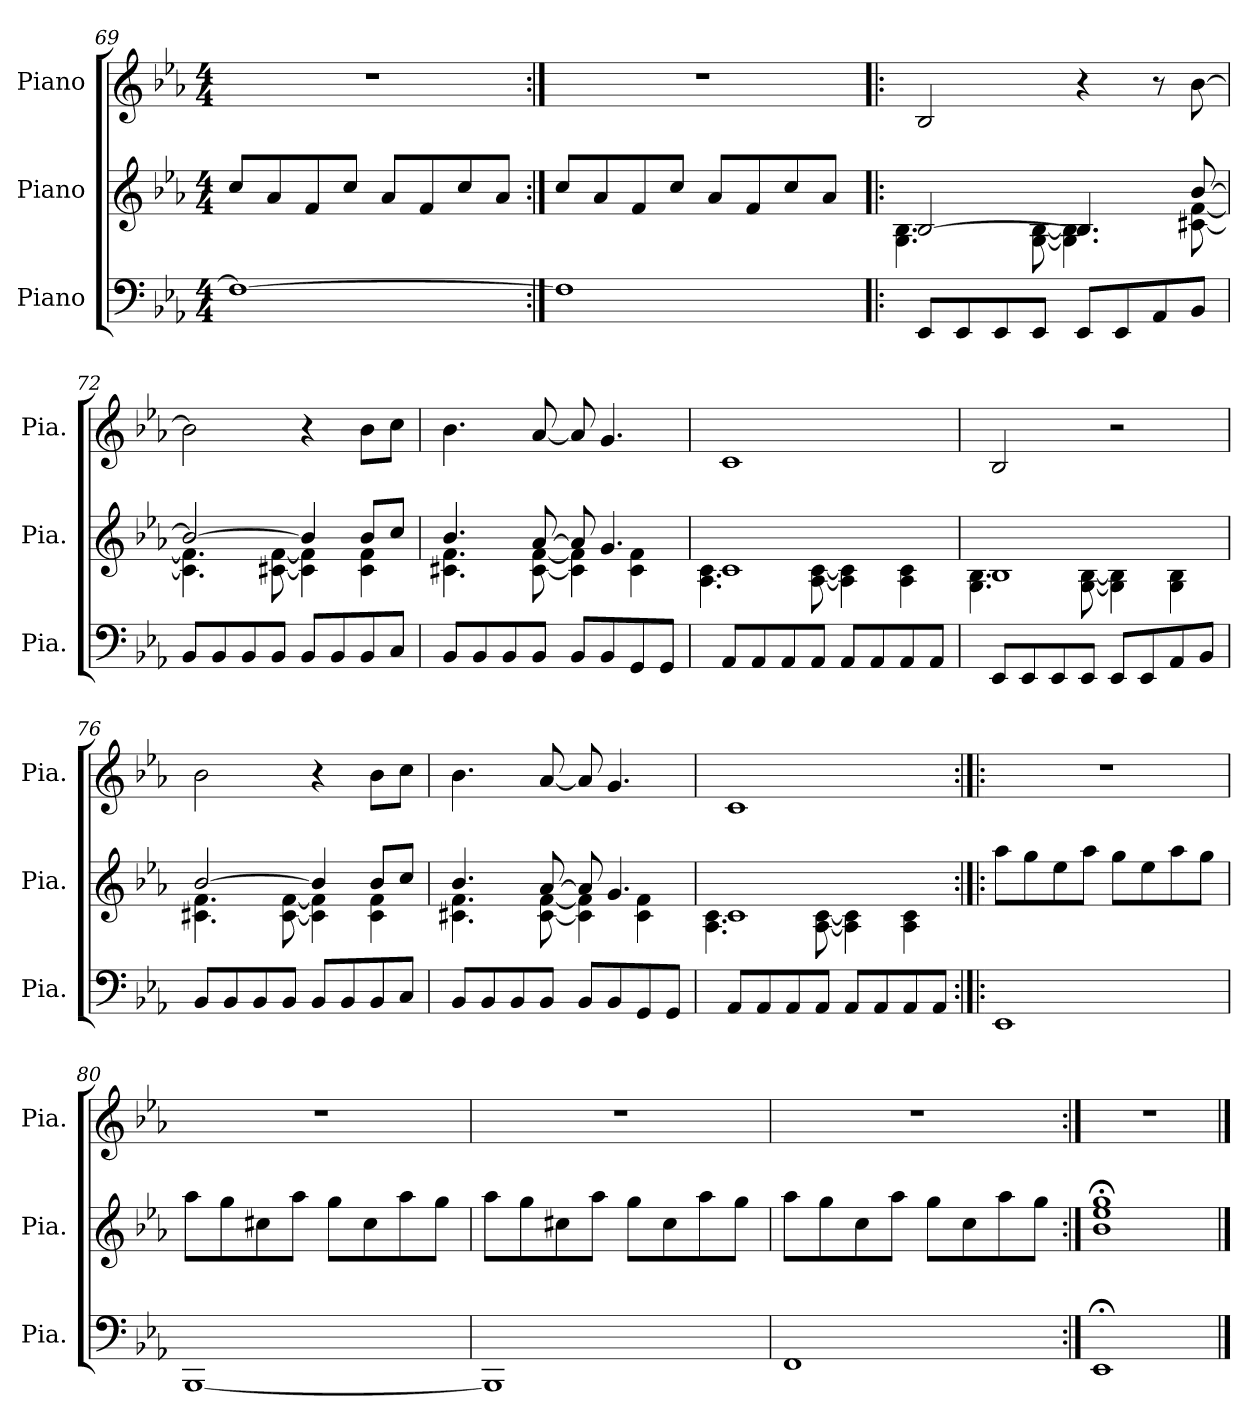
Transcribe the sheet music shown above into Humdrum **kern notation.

**kern	**kern	**kern
*part3	*part2	*part1
*staff3	*staff2	*staff1
*I"Piano	*I"Piano	*I"Piano
*I'Pia.	*I'Pia.	*I'Pia.
*clefF4	*clefG2	*clefG2
*k[b-e-a-]	*k[b-e-a-]	*k[b-e-a-]
*M4/4	*M4/4	*M4/4
=69	=69	=69
1F_	8cc/L	1r
.	8a-/	.
.	8f/	.
.	8cc/J	.
.	8a-/L	.
.	8f/	.
.	8cc/	.
.	8a-/J	.
=70:|!	=70:|!	=70:|!
1F]	8cc/L	1r
.	8a-/	.
.	8f/	.
.	8cc/J	.
.	8a-/L	.
.	8f/	.
.	8cc/	.
.	8a-/J	.
=71!|:	=71!|:	=71!|:
*	*^	*
8EE-/L	[2B-/	4.G\ 4.B-\	2B-/
8EE-/	.	.	.
8EE-/	.	.	.
8EE-/J	.	[8G\ [8B-\	.
8EE-/L	4.B-/]	4.G\] 4.B-\]	4r
8EE-/	.	.	.
8AA-/	.	.	8r
8BB-/J	[8b-/	[8c#X\ [8f\	[8b-\
!!LO:LB:g=z
=72	=72	=72	=72
8BB-/L	2b-/_	4.c#\] 4.f\]	2b-\]
8BB-/	.	.	.
8BB-/	.	.	.
8BB-/J	.	[8c#X\ [8f\	.
8BB-/L	4b-/]	4c#\] 4f\]	4r
8BB-/	.	.	.
8BB-/	8b-/L	4c#\ 4f\	8b-\L
8C/J	8cc/J	.	8cc\J
=73	=73	=73	=73
8BB-/L	4.b-/	4.c#X\ 4.f\	4.b-\
8BB-/	.	.	.
8BB-/	.	.	.
8BB-/J	[8a-/	[8c#\ [8f\	[8a-/
8BB-/L	8a-/]	4c#\] 4f\]	8a-/]
8BB-/	4.g/	.	4.g/
8GG/	.	4c#\ 4f\	.
8GG/J	.	.	.
=74	=74	=74	=74
8AA-/L	1c	4.A-\ 4.c\	1c
8AA-/	.	.	.
8AA-/	.	.	.
8AA-/J	.	[8A-\ [8c\	.
8AA-/L	.	4A-\] 4c\]	.
8AA-/	.	.	.
8AA-/	.	4A-\ 4c\	.
8AA-/J	.	.	.
=75	=75	=75	=75
8EE-/L	1B-	4.G\ 4.B-\	2B-/
8EE-/	.	.	.
8EE-/	.	.	.
8EE-/J	.	[8G\ [8B-\	.
8EE-/L	.	4G\] 4B-\]	2r
8EE-/	.	.	.
8AA-/	.	4G\ 4B-\	.
8BB-/J	.	.	.
!!LO:LB:g=z
=76	=76	=76	=76
8BB-/L	[2b-/	4.c#X\ 4.f\	2b-\
8BB-/	.	.	.
8BB-/	.	.	.
8BB-/J	.	[8c#\ [8f\	.
8BB-/L	4b-/]	4c#\] 4f\]	4r
8BB-/	.	.	.
8BB-/	8b-/L	4c#\ 4f\	8b-\L
8C/J	8cc/J	.	8cc\J
=77	=77	=77	=77
8BB-/L	4.b-/	4.c#X\ 4.f\	4.b-\
8BB-/	.	.	.
8BB-/	.	.	.
8BB-/J	[8a-/	[8c#\ [8f\	[8a-/
8BB-/L	8a-/]	4c#\] 4f\]	8a-/]
8BB-/	4.g/	.	4.g/
8GG/	.	4c#\ 4f\	.
8GG/J	.	.	.
=78	=78	=78	=78
8AA-/L	1c	4.A-\ 4.c\	1c
8AA-/	.	.	.
8AA-/	.	.	.
8AA-/J	.	[8A-\ [8c\	.
8AA-/L	.	4A-\] 4c\]	.
8AA-/	.	.	.
8AA-/	.	4A-\ 4c\	.
8AA-/J	.	.	.
*	*v	*v	*
=79:|!|:	=79:|!|:	=79:|!|:
1EE-	8aa-\L	1r
.	8gg\	.
.	8ee-\	.
.	8aa-\J	.
.	8gg\L	.
.	8ee-\	.
.	8aa-\	.
.	8gg\J	.
!!LO:PB:g=z
=80	=80	=80
[1BBB-	8aa-\L	1r
.	8gg\	.
.	8cc#X\	.
.	8aa-\J	.
.	8gg\L	.
.	8cc#\	.
.	8aa-\	.
.	8gg\J	.
=81	=81	=81
1BBB-]	8aa-\L	1r
.	8gg\	.
.	8cc#X\	.
.	8aa-\J	.
.	8gg\L	.
.	8cc#\	.
.	8aa-\	.
.	8gg\J	.
=82	=82	=82
1FF	8aa-\L	1r
.	8gg\	.
.	8cc\	.
.	8aa-\J	.
.	8gg\L	.
.	8cc\	.
.	8aa-\	.
.	8gg\J	.
=83:|!	=83:|!	=83:|!
1EE-;<	1b-;< 1ee-;< 1gg;<	1r
==	==	==
*-	*-	*-
